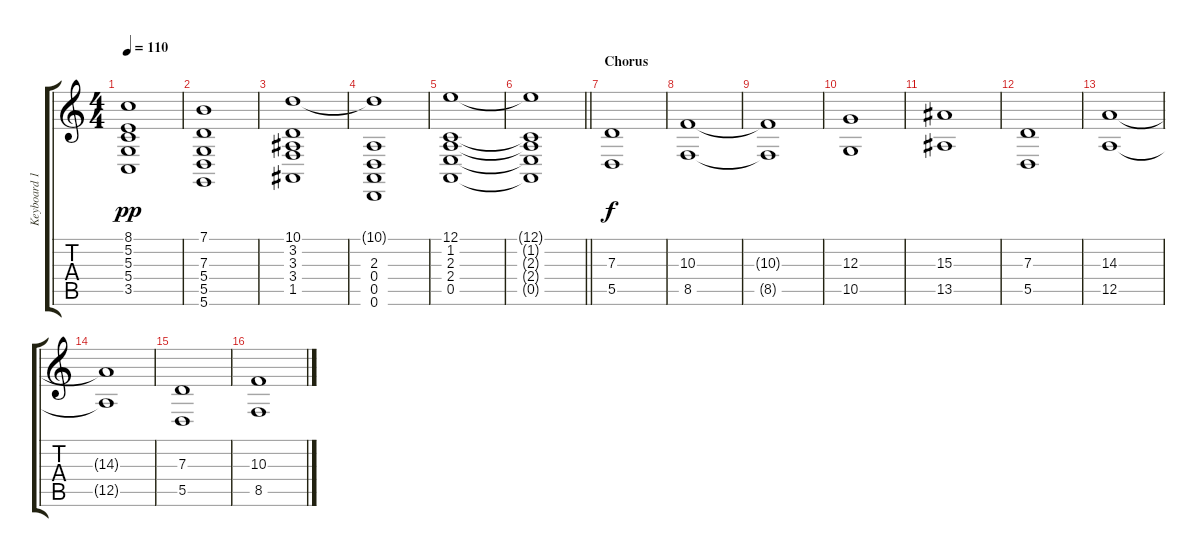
\track ("Keyboard 1" "Keyboard 1") {instrument fx1rain}
\staff {score tabs}
\tuning (E4 B3 G3 D3 A2 D2) {hide}
\ts (4 4)
\tempo 110
\clef g2
\ks c
(8.1{t} 5.2{t} 5.3{t} 5.4{t} 3.5{t}).1{dy pp} |
(7.1 7.3 5.4 5.5 5.6).1 |
(10.1 3.2 3.3 3.4 1.5).1 |
(10.1{t} 2.3 0.4 0.5 0.6).1 |
(12.1 1.2 2.3 2.4 0.5).1 |
\barLineRight lightlight
(12.1{t} 1.2{t} 2.3{t} 2.4{t} 0.5{t}).1 |
\section ("" "Chorus")
(7.3 5.5).1{dy f instrument stringensemble1} |
(10.3 8.5).1 |
(10.3{t} 8.5{t}).1 |
(12.3 10.5).1 |
(15.3 13.5).1 |
(7.3 5.5).1 |
(14.3 12.5).1 |
(14.3{t} 12.5{t}).1 |
(7.3 5.5).1 |
(10.3 8.5).1
